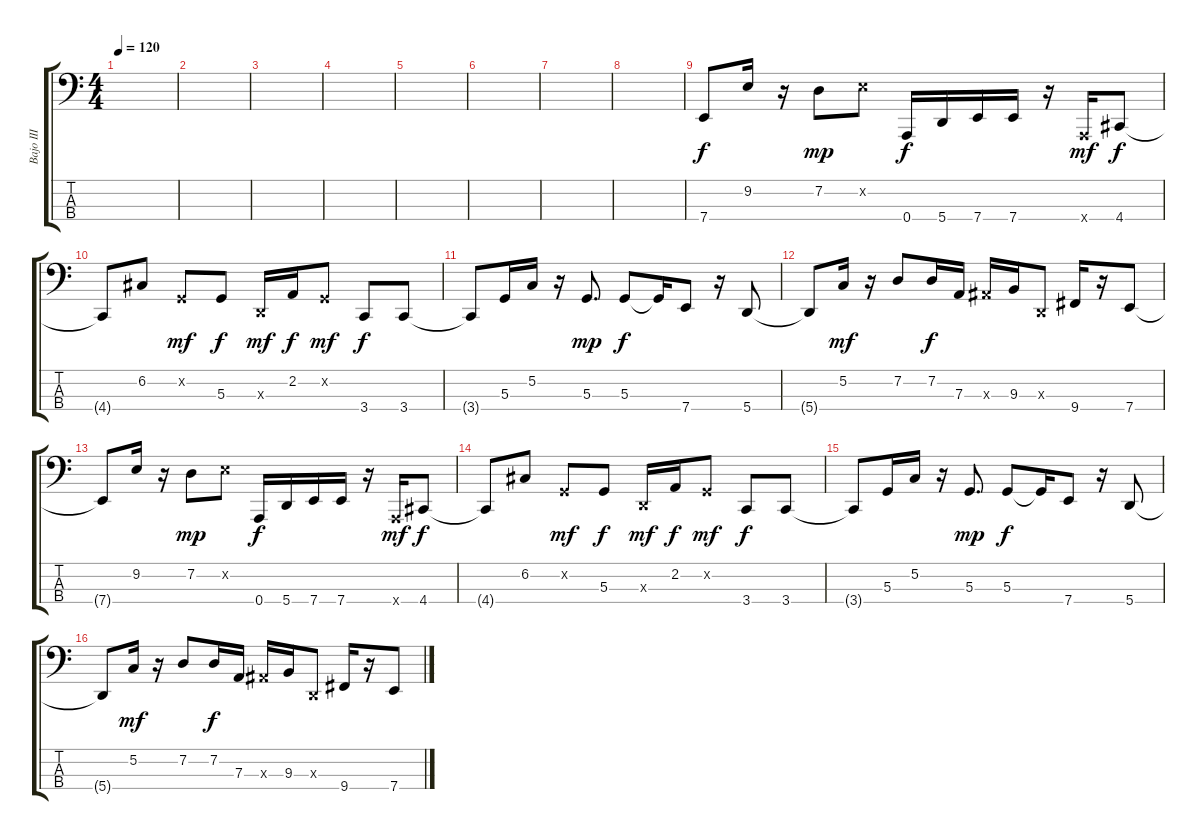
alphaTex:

\track ("Bajo III" "Bajo III") {instrument fretlessbass}
\staff {score tabs}
\tuning (C2 G1 D1 A0) {hide}
\ts (4 4)
\tempo 120
\clef f4
\ks c
|
|
|
|
|
|
|
|
7.4.8 9.2.16 r.16 7.2.8{dy mp} 9.2{x}.8 0.4.16{dy f} 5.4.16 7.4.16 7.4.16 r.16 0.4{x}.16{dy mf} 4.4.8{dy f} |
4.4{t}.8 6.2.8 0.2{x}.8{dy mf} 5.3.8{dy f} 0.3{x}.16{dy mf} 2.2.16{dy f} 0.2{x}.8{dy mf} 3.4.8{dy f} 3.4.8 |
3.4{t}.8 5.3.16 5.2.16 r.16 5.3.8{d dy mp} 5.3.8{dy f} 5.3{t}.16 7.4.8 r.16 5.4.8 |
5.4{t}.8 5.2.16{dy mf} r.16 7.2.8 7.2.16{dy f} 7.3.16 8.3{x}.16 9.3.16 0.3{x}.8 9.4.16 r.16 7.4.8 |
7.4{t}.8 9.2.16 r.16 7.2.8{dy mp} 9.2{x}.8 0.4.16{dy f} 5.4.16 7.4.16 7.4.16 r.16 0.4{x}.16{dy mf} 4.4.8{dy f} |
4.4{t}.8 6.2.8 0.2{x}.8{dy mf} 5.3.8{dy f} 0.3{x}.16{dy mf} 2.2.16{dy f} 0.2{x}.8{dy mf} 3.4.8{dy f} 3.4.8 |
3.4{t}.8 5.3.16 5.2.16 r.16 5.3.8{d dy mp} 5.3.8{dy f} 5.3{t}.16 7.4.8 r.16 5.4.8 |
5.4{t}.8 5.2.16{dy mf} r.16 7.2.8 7.2.16{dy f} 7.3.16 8.3{x}.16 9.3.16 0.3{x}.8 9.4.16 r.16 7.4.8
